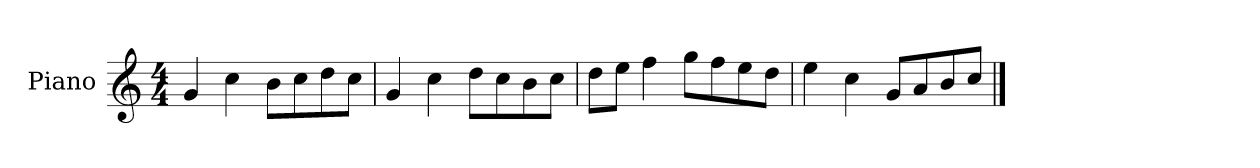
**kern
*part1
*staff1
*I"Piano
*I'P-no
*clefG2
*k[]
*M4/4
*MM90
=1
4g/
4cc\
8b\L
8cc\
8dd\
8cc\J
=2
4g/
4cc\
8dd\L
8cc\
8b\
8cc\J
=3
8dd\L
8ee\J
4ff\
8gg\L
8ff\
8ee\
8dd\J
=4
4ee\
4cc\
8g/L
8a/
8b/
8cc/J
==
*-
